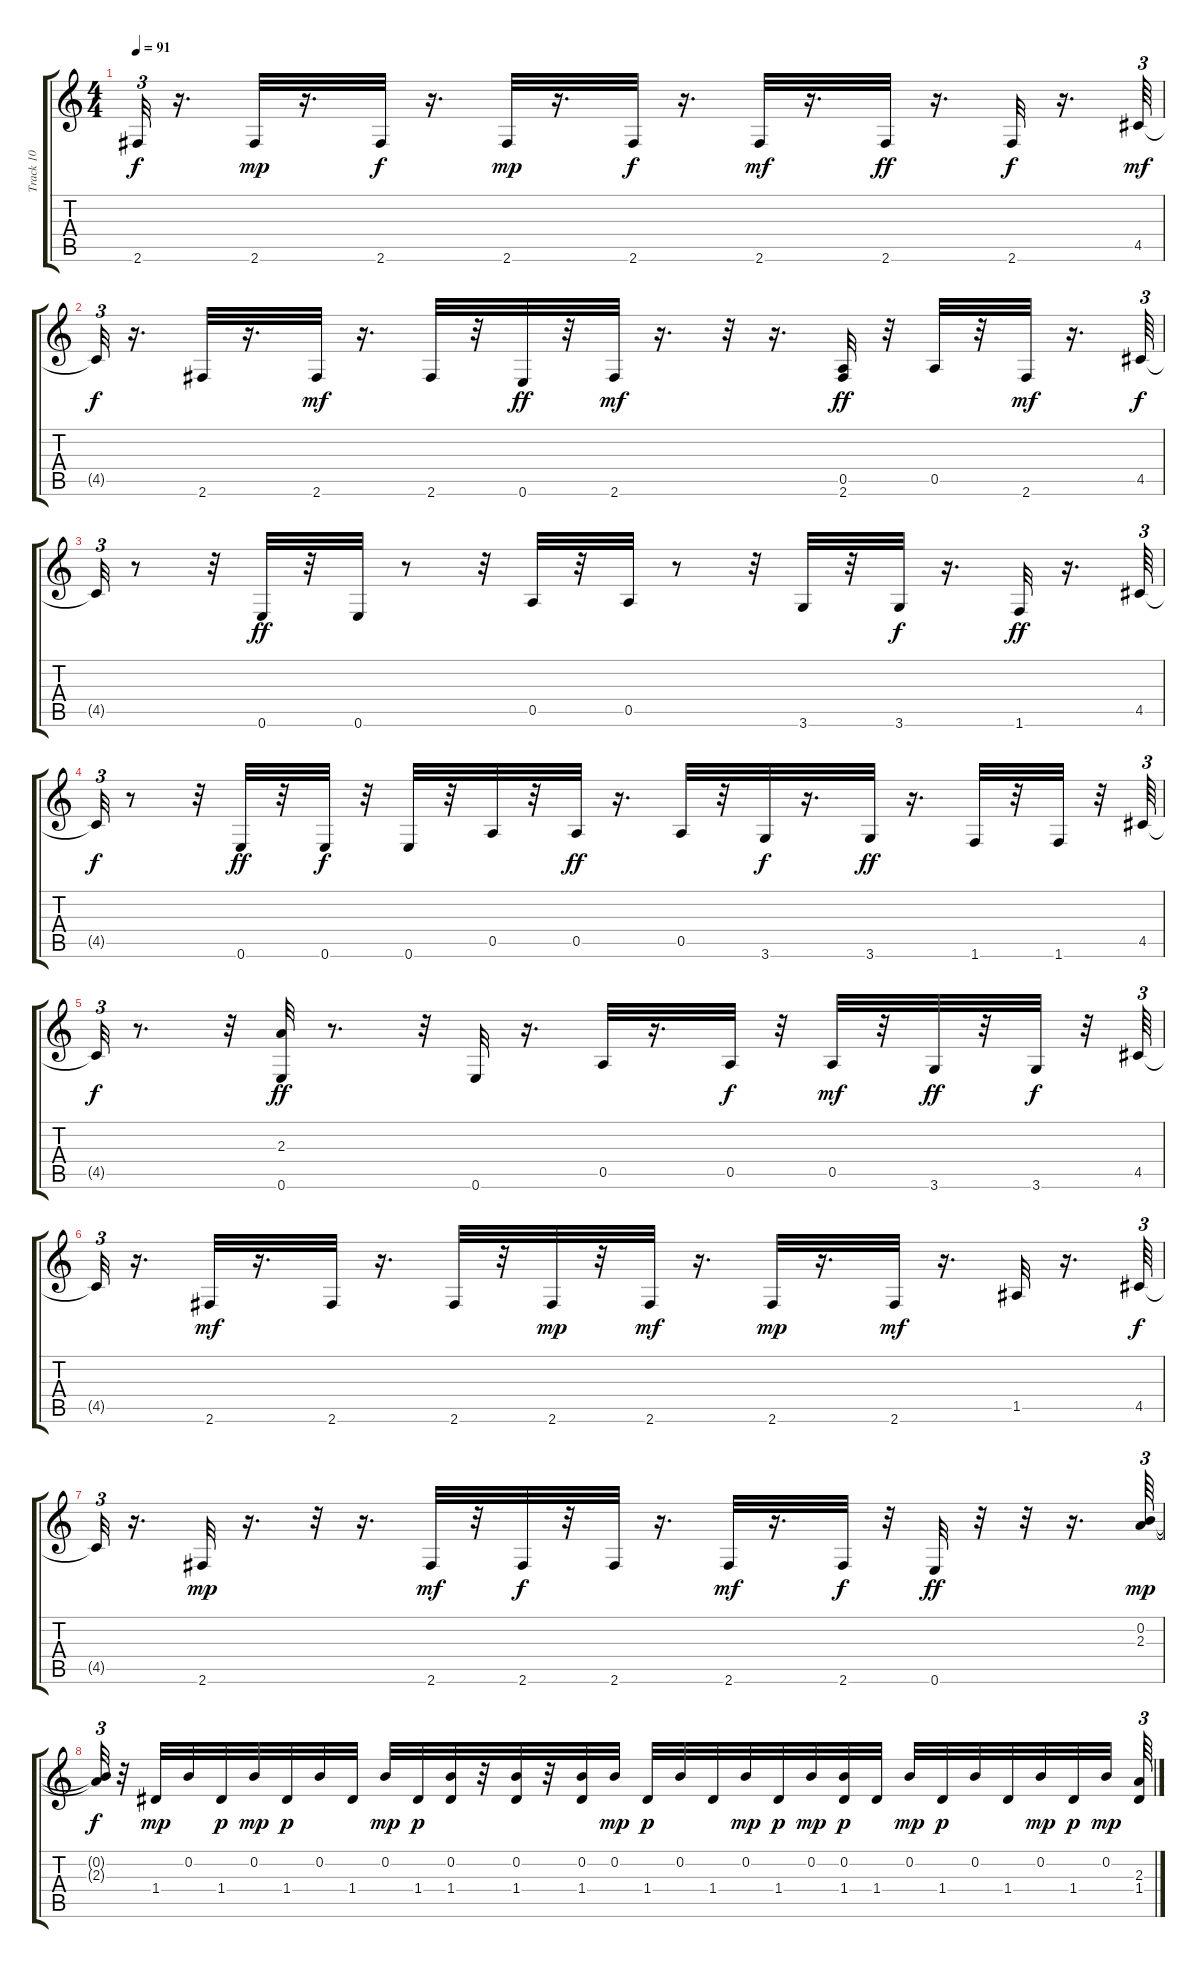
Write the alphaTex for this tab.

\track ("Track 10" "Track 10") {instrument acousticguitarsteel}
\staff {score tabs}
\tuning (E4 B3 G3 D3 A2 E2) {hide}
\ts (4 4)
\tempo 91
\clef g2
\ks c
2.6{t}.32{tu (3 2) dy f} r.16{d} 2.6.32{dy mp} r.16{d} 2.6.32{dy f} r.16{d} 2.6.32{dy mp} r.16{d} 2.6.32{dy f} r.16{d} 2.6.32{dy mf} r.16{d} 2.6.32{dy ff} r.16{d} 2.6.32{dy f} r.16{d} 4.5.64{tu (3 2) dy mf} |
4.5{t}.32{tu (3 2) dy f} r.16{d} 2.6.32 r.16{d} 2.6.32{dy mf} r.16{d} 2.6.32 r.32 0.6.32{dy ff} r.32 2.6.32{dy mf} r.16{d} r.32 r.16{d} (0.5 2.6).32{dy ff} r.32 0.5.32 r.32 2.6.32{dy mf} r.16{d} 4.5.64{tu (3 2) dy f} |
4.5{t}.32{tu (3 2)} r.8 r.32 0.6.32{dy ff} r.32 0.6.32 r.8 r.32 0.5.32 r.32 0.5.32 r.8 r.32 3.6.32 r.32 3.6.32{dy f} r.16{d} 1.6.32{dy ff} r.16{d} 4.5.64{tu (3 2)} |
4.5{t}.32{tu (3 2) dy f} r.8 r.32 0.6.32{dy ff} r.32 0.6.32{dy f} r.32 0.6.32 r.32 0.5.32 r.32 0.5.32{dy ff} r.16{d} 0.5.32 r.32 3.6.32{dy f} r.16{d} 3.6.32{dy ff} r.16{d} 1.6.32 r.32 1.6.32 r.32 4.5.64{tu (3 2)} |
4.5{t}.32{tu (3 2) dy f} r.8{d} r.32 (2.3 0.6).32{dy ff} r.8{d} r.32 0.6.32 r.16{d} 0.5.32 r.16{d} 0.5.32{dy f} r.32 0.5.32{dy mf} r.32 3.6.32{dy ff} r.32 3.6.32{dy f} r.32 4.5.64{tu (3 2)} |
4.5{t}.32{tu (3 2)} r.16{d} 2.6.32{dy mf} r.16{d} 2.6.32 r.16{d} 2.6.32 r.32 2.6.32{dy mp} r.32 2.6.32{dy mf} r.16{d} 2.6.32{dy mp} r.16{d} 2.6.32{dy mf} r.16{d} 1.5.32 r.16{d} 4.5.64{tu (3 2) dy f} |
4.5{t}.32{tu (3 2)} r.16{d} 2.6.32{dy mp} r.16{d} r.32 r.16{d} 2.6.32{dy mf} r.32 2.6.32{dy f} r.32 2.6.32 r.16{d} 2.6.32{dy mf} r.16{d} 2.6.32{dy f} r.32 0.6.32{dy ff} r.32 r.32 r.16{d} (0.2 2.3).64{tu (3 2) dy mp} |
(0.2{t} 2.3{t}).32{tu (3 2) dy f} r.32 1.4.32{dy mp balance 8} 0.2.32{balance 7} 1.4.32{dy p balance 6} 0.2.32{dy mp balance 6} 1.4.32{dy p balance 6} 0.2.32{balance 5} 1.4.32{balance 5} 0.2.32{dy mp balance 4} 1.4.32{dy p balance 4} (0.2 1.4).32{balance 4} r.32 (0.2 1.4).32{balance 3} r.32 (0.2 1.4).32{balance 2} 0.2.32{dy mp balance 1} 1.4.32{dy p balance 1} 0.2.32{balance 0} 1.4.32{balance 0} 0.2.32{dy mp balance 1} 1.4.32{dy p balance 1} 0.2.32{dy mp balance 2} (0.2 1.4).32{dy p balance 3} 1.4.32{balance 4} 0.2.32{dy mp balance 4} 1.4.32{dy p balance 5} 0.2.32{balance 6} 1.4.32{balance 7} 0.2.32{dy mp balance 8} 1.4.32{dy p balance 8} 0.2.32{dy mp balance 9 beam splitsecondary} (2.3 1.4).64{tu (3 2) balance 10}
